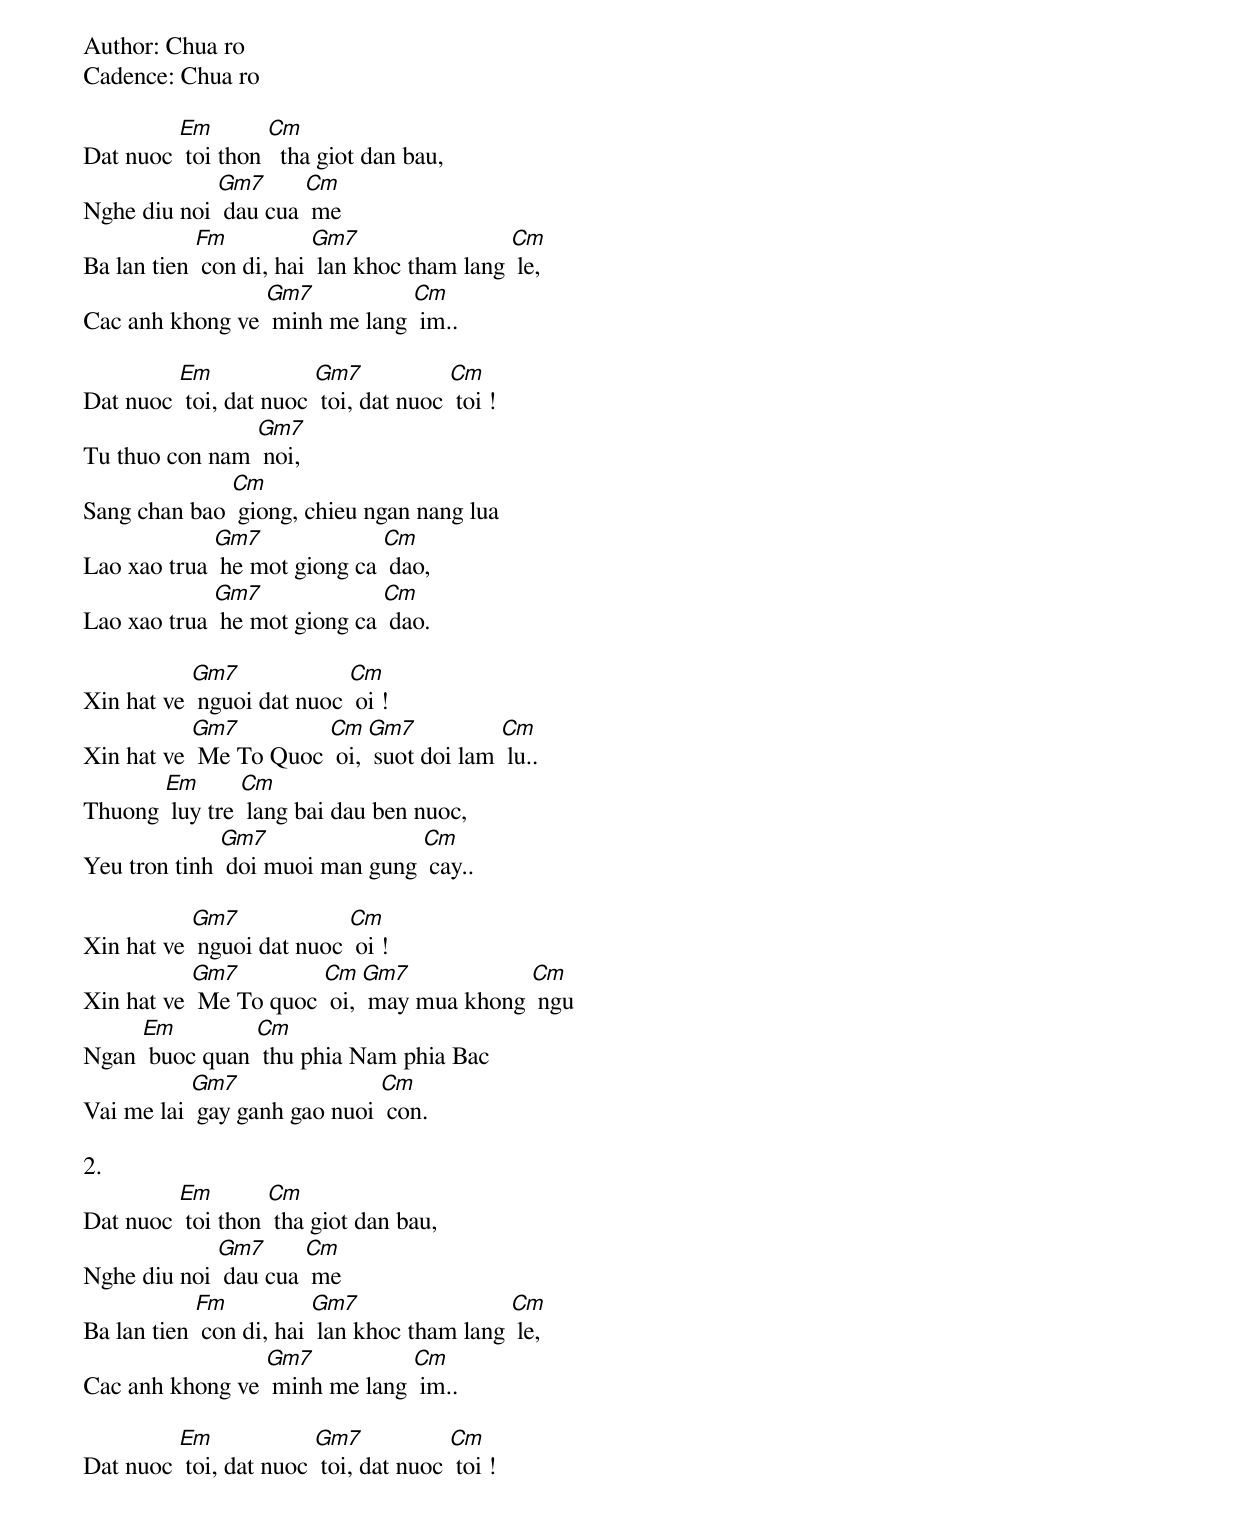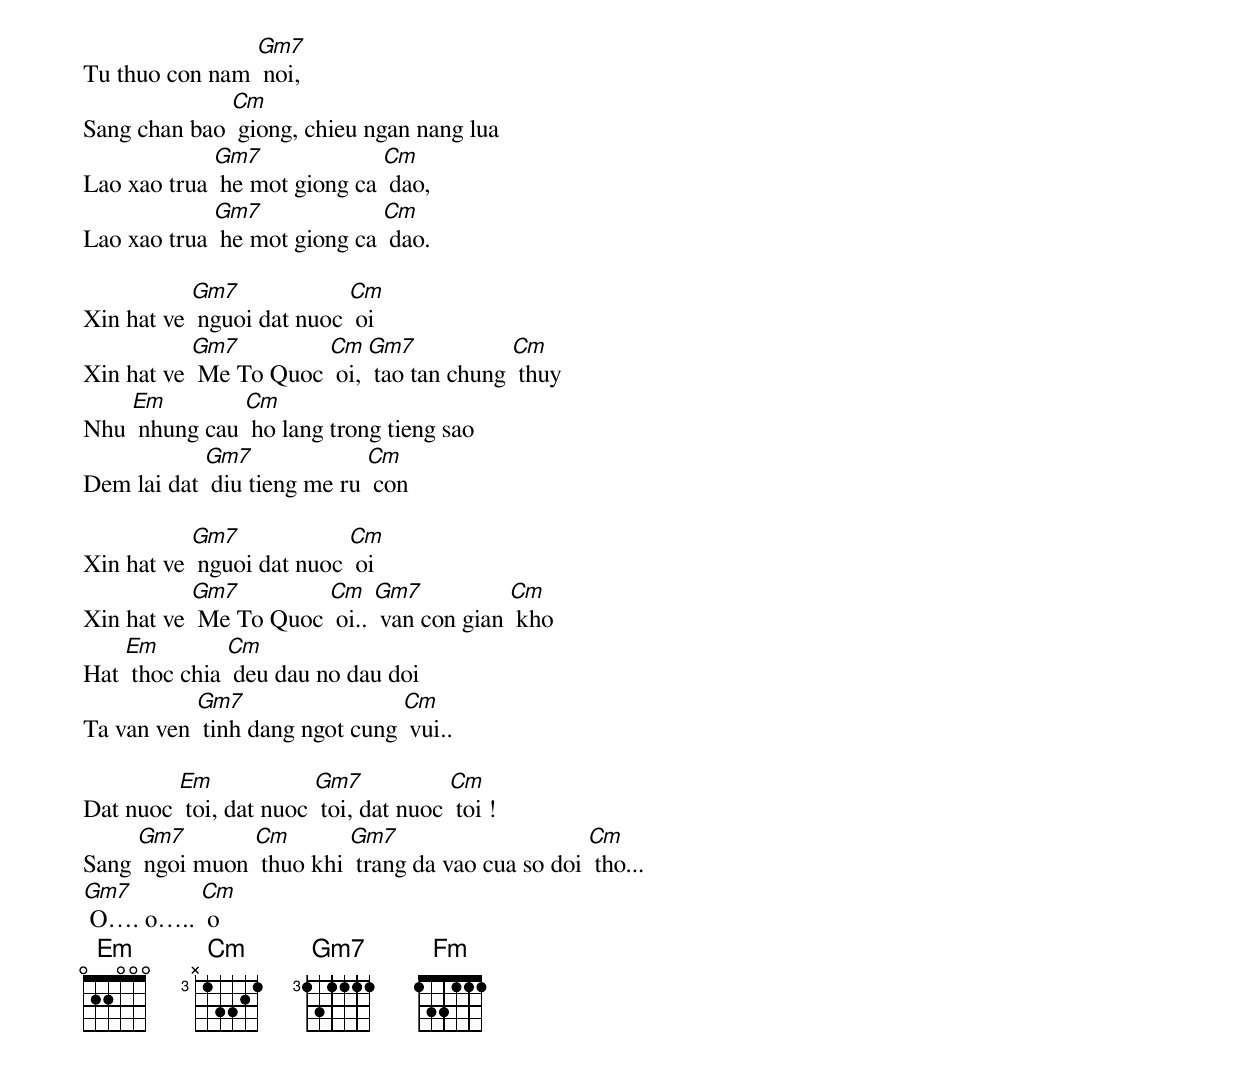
Author: Chua ro
Cadence: Chua ro

Dat nuoc [Em] toi thon [Cm]  tha giot dan bau,
Nghe diu noi [Gm7] dau cua [Cm] me
Ba lan tien [Fm] con di, hai [Gm7] lan khoc tham lang [Cm] le,
Cac anh khong ve [Gm7] minh me lang [Cm] im..

Dat nuoc [Em] toi, dat nuoc [Gm7] toi, dat nuoc [Cm] toi !
Tu thuo con nam [Gm7] noi,
Sang chan bao [Cm] giong, chieu ngan nang lua
Lao xao trua [Gm7] he mot giong ca [Cm] dao,
Lao xao trua [Gm7] he mot giong ca [Cm] dao.

Xin hat ve [Gm7] nguoi dat nuoc [Cm] oi !
Xin hat ve [Gm7] Me To Quoc [Cm] oi, [Gm7] suot doi lam [Cm] lu..
Thuong [Em] luy tre [Cm] lang bai dau ben nuoc,
Yeu tron tinh [Gm7] doi muoi man gung [Cm] cay..

Xin hat ve [Gm7] nguoi dat nuoc [Cm] oi !
Xin hat ve [Gm7] Me To quoc [Cm] oi, [Gm7] may mua khong [Cm] ngu
Ngan [Em] buoc quan [Cm] thu phia Nam phia Bac
Vai me lai [Gm7] gay ganh gao nuoi [Cm] con.

2.
Dat nuoc [Em] toi thon [Cm] tha giot dan bau,
Nghe diu noi [Gm7] dau cua [Cm] me
Ba lan tien [Fm] con di, hai [Gm7] lan khoc tham lang [Cm] le,
Cac anh khong ve [Gm7] minh me lang [Cm] im..

Dat nuoc [Em] toi, dat nuoc [Gm7] toi, dat nuoc [Cm] toi !
Tu thuo con nam [Gm7] noi,
Sang chan bao [Cm] giong, chieu ngan nang lua
Lao xao trua [Gm7] he mot giong ca [Cm] dao,
Lao xao trua [Gm7] he mot giong ca [Cm] dao.

Xin hat ve [Gm7] nguoi dat nuoc [Cm] oi
Xin hat ve [Gm7] Me To Quoc [Cm] oi, [Gm7] tao tan chung [Cm] thuy
Nhu [Em] nhung cau [Cm] ho lang trong tieng sao
Dem lai dat [Gm7] diu tieng me ru [Cm] con

Xin hat ve [Gm7] nguoi dat nuoc [Cm] oi
Xin hat ve [Gm7] Me To Quoc [Cm] oi.. [Gm7] van con gian [Cm] kho
Hat [Em] thoc chia [Cm] deu dau no dau doi
Ta van ven [Gm7] tinh dang ngot cung [Cm] vui..

Dat nuoc [Em] toi, dat nuoc [Gm7] toi, dat nuoc [Cm] toi !
Sang [Gm7] ngoi muon [Cm] thuo khi [Gm7] trang da vao cua so doi [Cm] tho...
[Gm7] O. o.. [Cm] o
